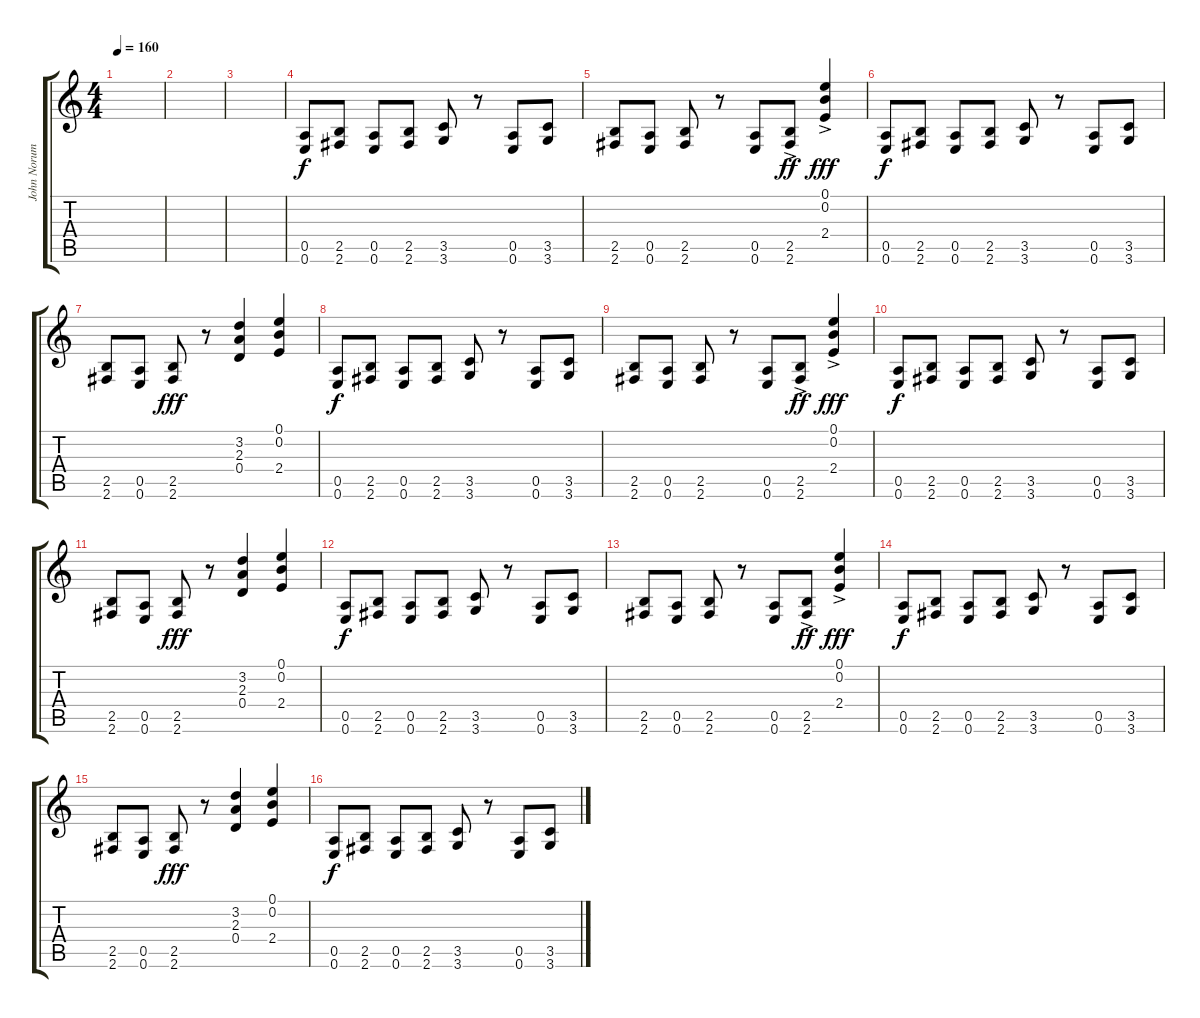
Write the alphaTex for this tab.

\track ("John Norum" "John Norum") {instrument distortionguitar}
\staff {score tabs}
\tuning (E4 B3 G3 D3 A2 E2) {hide}
\ts (4 4)
\tempo 160
\clef g2
\ks c
|
|
|
(0.5 0.6).8 (2.5 2.6).8 (0.5 0.6).8 (2.5 2.6).8 (3.5 3.6).8 r.8 (0.5 0.6).8 (3.5 3.6).8 |
(2.5 2.6).8 (0.5 0.6).8 (2.5 2.6).8 r.8 (0.5 0.6).8 (2.5{ac} 2.6{ac}).8{dy ff} (0.1{ac} 0.2{ac} 2.4{ac}).4{dy fff} |
(0.5 0.6).8{dy f} (2.5 2.6).8 (0.5 0.6).8 (2.5 2.6).8 (3.5 3.6).8 r.8 (0.5 0.6).8 (3.5 3.6).8 |
(2.5 2.6).8 (0.5 0.6).8 (2.5 2.6).8{dy fff} r.8 (3.2 2.3 0.4).4 (0.1 0.2 2.4).4 |
(0.5 0.6).8{dy f} (2.5 2.6).8 (0.5 0.6).8 (2.5 2.6).8 (3.5 3.6).8 r.8 (0.5 0.6).8 (3.5 3.6).8 |
(2.5 2.6).8 (0.5 0.6).8 (2.5 2.6).8 r.8 (0.5 0.6).8 (2.5{ac} 2.6{ac}).8{dy ff} (0.1{ac} 0.2{ac} 2.4{ac}).4{dy fff} |
(0.5 0.6).8{dy f} (2.5 2.6).8 (0.5 0.6).8 (2.5 2.6).8 (3.5 3.6).8 r.8 (0.5 0.6).8 (3.5 3.6).8 |
(2.5 2.6).8 (0.5 0.6).8 (2.5 2.6).8{dy fff} r.8 (3.2 2.3 0.4).4 (0.1 0.2 2.4).4 |
(0.5 0.6).8{dy f} (2.5 2.6).8 (0.5 0.6).8 (2.5 2.6).8 (3.5 3.6).8 r.8 (0.5 0.6).8 (3.5 3.6).8 |
(2.5 2.6).8 (0.5 0.6).8 (2.5 2.6).8 r.8 (0.5 0.6).8 (2.5{ac} 2.6{ac}).8{dy ff} (0.1{ac} 0.2{ac} 2.4{ac}).4{dy fff} |
(0.5 0.6).8{dy f} (2.5 2.6).8 (0.5 0.6).8 (2.5 2.6).8 (3.5 3.6).8 r.8 (0.5 0.6).8 (3.5 3.6).8 |
(2.5 2.6).8 (0.5 0.6).8 (2.5 2.6).8{dy fff} r.8 (3.2 2.3 0.4).4 (0.1 0.2 2.4).4 |
(0.5 0.6).8{dy f} (2.5 2.6).8 (0.5 0.6).8 (2.5 2.6).8 (3.5 3.6).8 r.8 (0.5 0.6).8 (3.5 3.6).8
